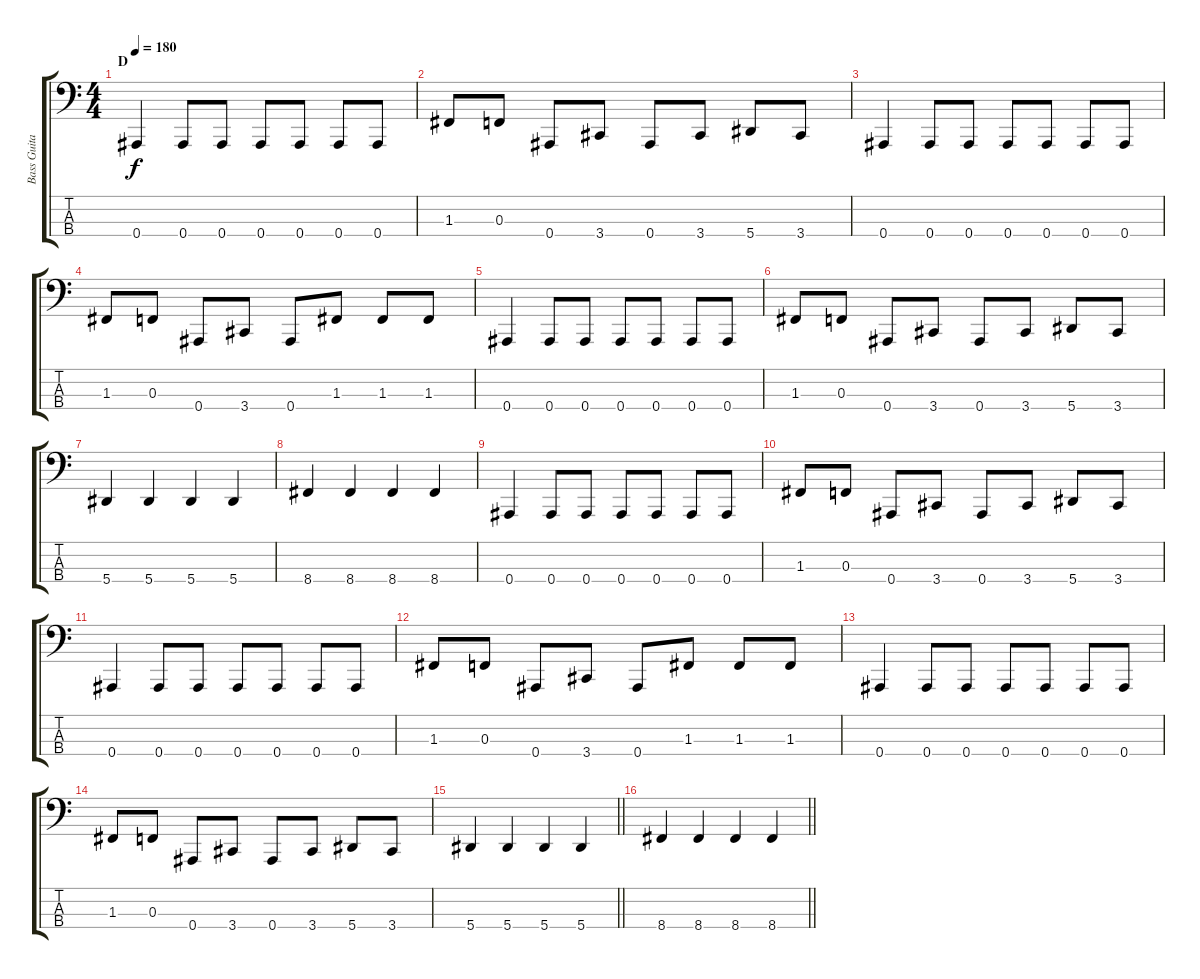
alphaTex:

\track ("Bass Guitar: John Kis Gyevi" "Bass Guita") {instrument electricbasspick}
\staff {score tabs}
\tuning (Eb2 Bb1 F1 Bb0) {hide}
\ts (4 4)
\section ("" "D")
\tempo 180
\clef f4
\ks c
0.4.4{dy f} 0.4.8 0.4.8 0.4.8 0.4.8 0.4.8 0.4.8 |
1.3.8 0.3.8 0.4.8 3.4.8 0.4.8 3.4.8 5.4.8 3.4.8 |
0.4.4 0.4.8 0.4.8 0.4.8 0.4.8 0.4.8 0.4.8 |
1.3.8 0.3.8 0.4.8 3.4.8 0.4.8 1.3.8 1.3.8 1.3.8 |
0.4.4 0.4.8 0.4.8 0.4.8 0.4.8 0.4.8 0.4.8 |
1.3.8 0.3.8 0.4.8 3.4.8 0.4.8 3.4.8 5.4.8 3.4.8 |
5.4.4 5.4.4 5.4.4 5.4.4 |
8.4.4 8.4.4 8.4.4 8.4.4 |
0.4.4 0.4.8 0.4.8 0.4.8 0.4.8 0.4.8 0.4.8 |
1.3.8 0.3.8 0.4.8 3.4.8 0.4.8 3.4.8 5.4.8 3.4.8 |
0.4.4 0.4.8 0.4.8 0.4.8 0.4.8 0.4.8 0.4.8 |
1.3.8 0.3.8 0.4.8 3.4.8 0.4.8 1.3.8 1.3.8 1.3.8 |
0.4.4 0.4.8 0.4.8 0.4.8 0.4.8 0.4.8 0.4.8 |
1.3.8 0.3.8 0.4.8 3.4.8 0.4.8 3.4.8 5.4.8 3.4.8 |
\barLineRight lightlight
5.4.4 5.4.4 5.4.4 5.4.4 |
\barLineRight lightlight
8.4.4 8.4.4 8.4.4 8.4.4
